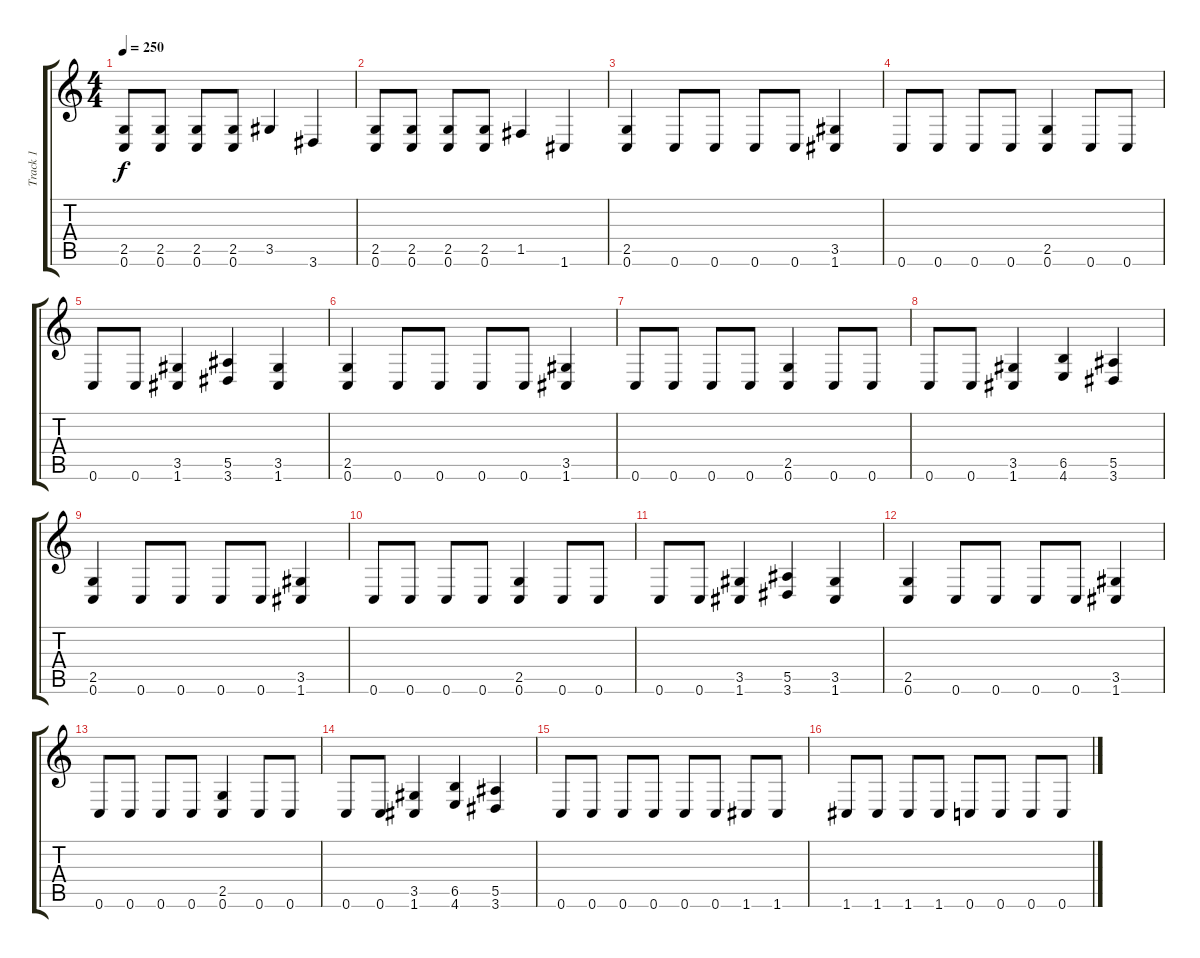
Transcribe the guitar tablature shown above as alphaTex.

\track ("Track 1" "Track 1") {instrument overdrivenguitar}
\staff {score tabs}
\tuning (C4 G3 Eb3 Bb2 F2 C2) {hide}
\ts (4 4)
\tempo 250
\clef g2
\ks c
(2.5 0.6).8{dy f} (2.5 0.6).8 (2.5 0.6).8 (2.5 0.6).8 3.5.4 3.6.4 |
(2.5 0.6).8 (2.5 0.6).8 (2.5 0.6).8 (2.5 0.6).8 1.5.4 1.6.4 |
(2.5 0.6).4 0.6.8 0.6.8 0.6.8 0.6.8 (3.5 1.6).4 |
0.6.8 0.6.8 0.6.8 0.6.8 (2.5 0.6).4 0.6.8 0.6.8 |
0.6.8 0.6.8 (3.5 1.6).4 (5.5 3.6).4 (3.5 1.6).4 |
(2.5 0.6).4 0.6.8 0.6.8 0.6.8 0.6.8 (3.5 1.6).4 |
0.6.8 0.6.8 0.6.8 0.6.8 (2.5 0.6).4 0.6.8 0.6.8 |
0.6.8 0.6.8 (3.5 1.6).4 (6.5 4.6).4 (5.5 3.6).4 |
(2.5 0.6).4 0.6.8 0.6.8 0.6.8 0.6.8 (3.5 1.6).4 |
0.6.8 0.6.8 0.6.8 0.6.8 (2.5 0.6).4 0.6.8 0.6.8 |
0.6.8 0.6.8 (3.5 1.6).4 (5.5 3.6).4 (3.5 1.6).4 |
(2.5 0.6).4 0.6.8 0.6.8 0.6.8 0.6.8 (3.5 1.6).4 |
0.6.8 0.6.8 0.6.8 0.6.8 (2.5 0.6).4 0.6.8 0.6.8 |
0.6.8 0.6.8 (3.5 1.6).4 (6.5 4.6).4 (5.5 3.6).4 |
0.6.8 0.6.8 0.6.8 0.6.8 0.6.8 0.6.8 1.6.8 1.6.8 |
1.6.8 1.6.8 1.6.8 1.6.8 0.6.8 0.6.8 0.6.8 0.6.8
